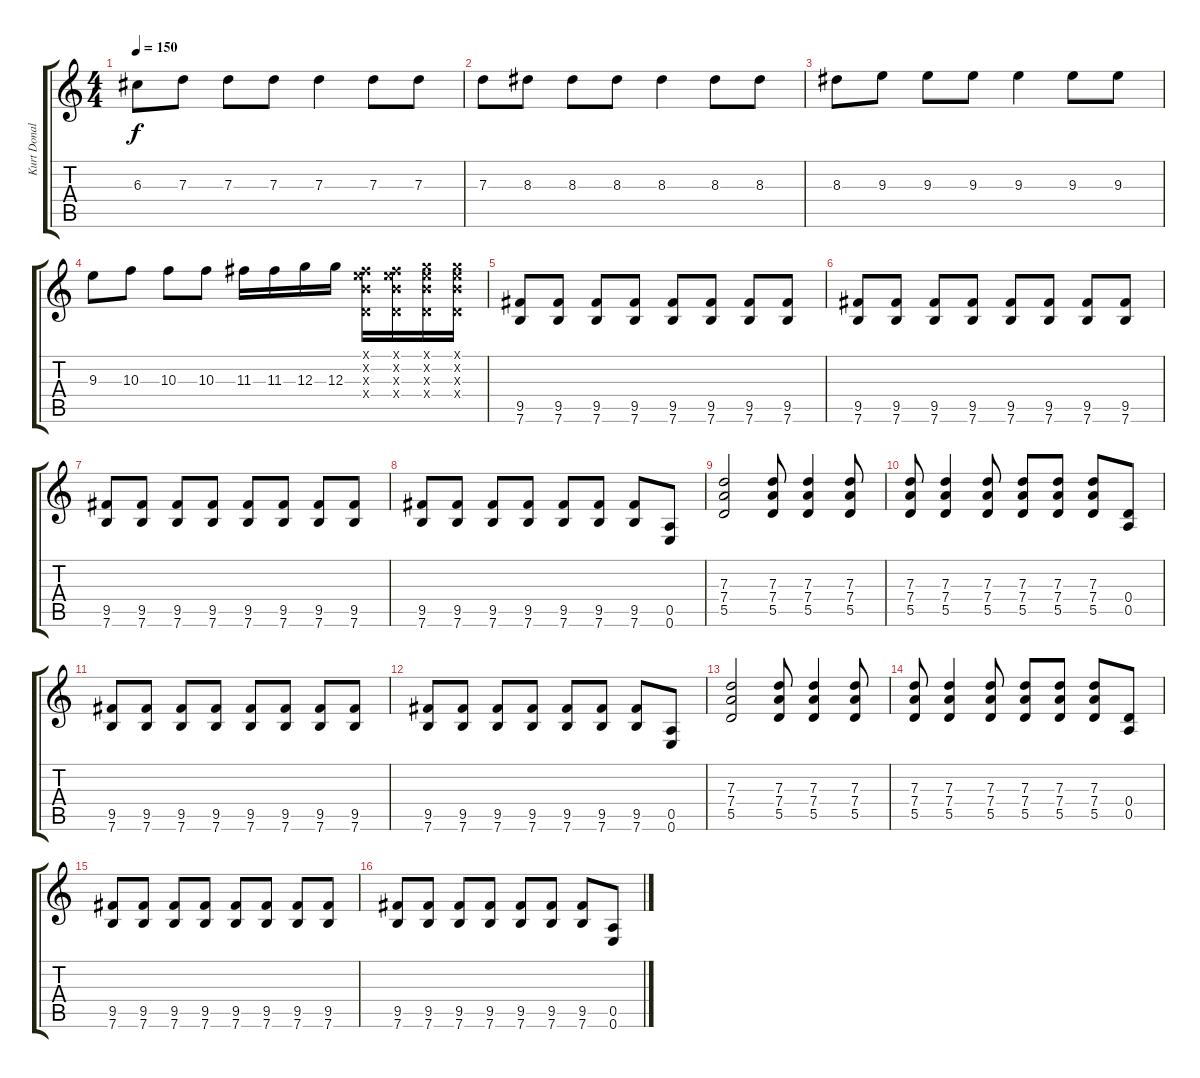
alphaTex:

\track ("Kurt Donald Cobain (Guitar)" "Kurt Donal") {instrument electricguitarclean}
\staff {score tabs}
\tuning (E4 B3 G3 D3 A2 E2) {hide}
\ts (4 4)
\tempo 150
\clef g2
\ks c
6.3.8{dy f} 7.3.8 7.3.8 7.3.8 7.3.4 7.3.8 7.3.8 |
7.3.8 8.3.8 8.3.8 8.3.8 8.3.4 8.3.8 8.3.8 |
8.3.8 9.3.8 9.3.8 9.3.8 9.3.4 9.3.8 9.3.8 |
9.3.8 10.3.8 10.3.8 10.3.8 11.3.16 11.3.16 12.3.16 12.3.16 (0.1{x} 0.2{x} 11.3{x} 0.4{x}).16 (0.1{x} 0.2{x} 11.3{x} 0.4{x}).16 (0.1{x} 0.2{x} 12.3{x} 0.4{x}).16 (0.1{x} 0.2{x} 12.3{x} 0.4{x}).16 |
(9.5 7.6).8{instrument electricguitarclean} (9.5 7.6).8 (9.5 7.6).8 (9.5 7.6).8 (9.5 7.6).8 (9.5 7.6).8 (9.5 7.6).8 (9.5 7.6).8 |
(9.5 7.6).8 (9.5 7.6).8 (9.5 7.6).8 (9.5 7.6).8 (9.5 7.6).8 (9.5 7.6).8 (9.5 7.6).8 (9.5 7.6).8 |
(9.5 7.6).8 (9.5 7.6).8 (9.5 7.6).8 (9.5 7.6).8 (9.5 7.6).8 (9.5 7.6).8 (9.5 7.6).8 (9.5 7.6).8 |
(9.5 7.6).8 (9.5 7.6).8 (9.5 7.6).8 (9.5 7.6).8 (9.5 7.6).8{instrument distortionguitar} (9.5 7.6).8 (9.5 7.6).8 (0.5 0.6).8 |
(7.3 7.4 5.5).2 (7.3 7.4 5.5).8 (7.3 7.4 5.5).4 (7.3 7.4 5.5).8 |
(7.3 7.4 5.5).8 (7.3 7.4 5.5).4 (7.3 7.4 5.5).8 (7.3 7.4 5.5).8 (7.3 7.4 5.5).8 (7.3 7.4 5.5).8 (0.4 0.5).8 |
(9.5 7.6).8{instrument electricguitarclean} (9.5 7.6).8 (9.5 7.6).8 (9.5 7.6).8 (9.5 7.6).8 (9.5 7.6).8 (9.5 7.6).8 (9.5 7.6).8 |
(9.5 7.6).8 (9.5 7.6).8 (9.5 7.6).8 (9.5 7.6).8 (9.5 7.6).8 (9.5 7.6).8 (9.5 7.6).8 (0.5 0.6).8 |
(7.3 7.4 5.5).2{instrument distortionguitar} (7.3 7.4 5.5).8 (7.3 7.4 5.5).4 (7.3 7.4 5.5).8 |
(7.3 7.4 5.5).8 (7.3 7.4 5.5).4 (7.3 7.4 5.5).8 (7.3 7.4 5.5).8 (7.3 7.4 5.5).8 (7.3 7.4 5.5).8 (0.4 0.5).8 |
(9.5 7.6).8{instrument electricguitarclean} (9.5 7.6).8 (9.5 7.6).8 (9.5 7.6).8 (9.5 7.6).8 (9.5 7.6).8 (9.5 7.6).8 (9.5 7.6).8 |
(9.5 7.6).8 (9.5 7.6).8 (9.5 7.6).8 (9.5 7.6).8 (9.5 7.6).8 (9.5 7.6).8 (9.5 7.6).8 (0.5 0.6).8
